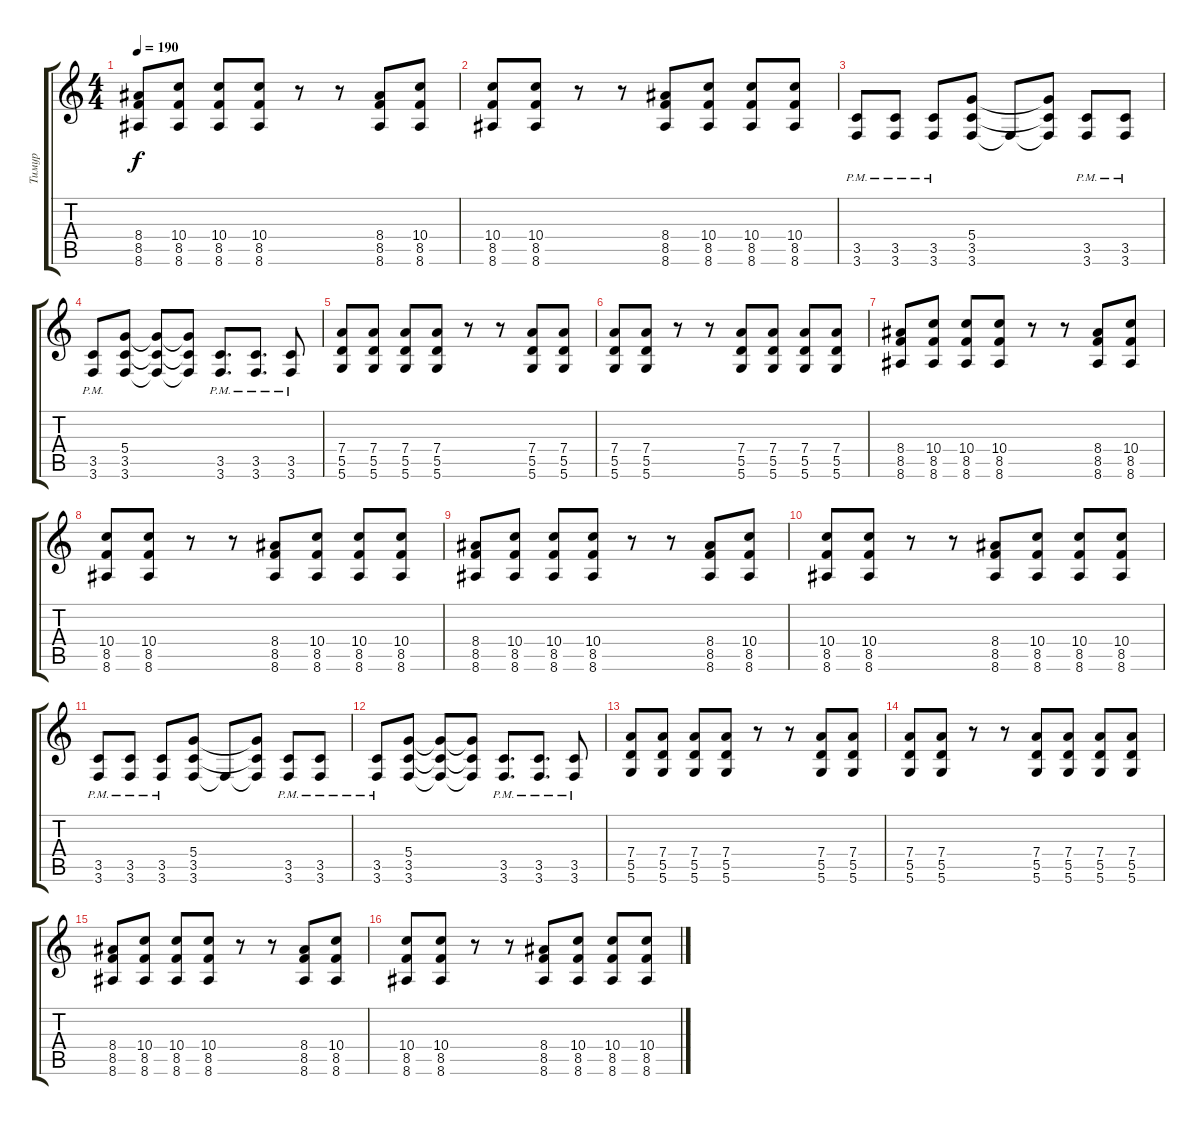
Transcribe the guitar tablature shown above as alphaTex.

\track ("Тимур" "Тимур") {instrument distortionguitar}
\staff {score tabs}
\tuning (E4 B3 G3 D3 A2 D2) {hide}
\ts (4 4)
\tempo 190
\clef g2
\ks c
(8.4 8.5 8.6).8{dy f} (10.4 8.5 8.6).8 (10.4 8.5 8.6).8 (10.4 8.5 8.6).8 r.8 r.8 (8.4 8.5 8.6).8 (10.4 8.5 8.6).8 |
(10.4 8.5 8.6).8 (10.4 8.5 8.6).8 r.8 r.8 (8.4 8.5 8.6).8 (10.4 8.5 8.6).8 (10.4 8.5 8.6).8 (10.4 8.5 8.6).8 |
(3.5{pm} 3.6{pm}).8 (3.5{pm} 3.6{pm}).8 (3.5{pm} 3.6{pm}).8 (5.4 3.5 3.6).8 3.6{t}.8 (5.4{t} 3.5{t} 3.6{t}).8 (3.5{pm} 3.6{pm}).8 (3.5{pm} 3.6{pm}).8 |
(3.5{pm} 3.6{pm}).8 (5.4 3.5 3.6).8 (5.4{t} 3.5{t} 3.6{t}).8 (5.4{t} 3.5{t} 3.6{t}).8 (3.5{pm} 3.6{pm}).8{d} (3.5{pm} 3.6{pm}).8{d} (3.5{pm} 3.6{pm}).8 |
(7.4 5.5 5.6).8 (7.4 5.5 5.6).8 (7.4 5.5 5.6).8 (7.4 5.5 5.6).8 r.8 r.8 (7.4 5.5 5.6).8 (7.4 5.5 5.6).8 |
(7.4 5.5 5.6).8 (7.4 5.5 5.6).8 r.8 r.8 (7.4 5.5 5.6).8 (7.4 5.5 5.6).8 (7.4 5.5 5.6).8 (7.4 5.5 5.6).8 |
(8.4 8.5 8.6).8 (10.4 8.5 8.6).8 (10.4 8.5 8.6).8 (10.4 8.5 8.6).8 r.8 r.8 (8.4 8.5 8.6).8 (10.4 8.5 8.6).8 |
(10.4 8.5 8.6).8 (10.4 8.5 8.6).8 r.8 r.8 (8.4 8.5 8.6).8 (10.4 8.5 8.6).8 (10.4 8.5 8.6).8 (10.4 8.5 8.6).8 |
(8.4 8.5 8.6).8 (10.4 8.5 8.6).8 (10.4 8.5 8.6).8 (10.4 8.5 8.6).8 r.8 r.8 (8.4 8.5 8.6).8 (10.4 8.5 8.6).8 |
(10.4 8.5 8.6).8 (10.4 8.5 8.6).8 r.8 r.8 (8.4 8.5 8.6).8 (10.4 8.5 8.6).8 (10.4 8.5 8.6).8 (10.4 8.5 8.6).8 |
(3.5{pm} 3.6{pm}).8 (3.5{pm} 3.6{pm}).8 (3.5{pm} 3.6{pm}).8 (5.4 3.5 3.6).8 3.6{t}.8 (5.4{t} 3.5{t} 3.6{t}).8 (3.5{pm} 3.6{pm}).8 (3.5{pm} 3.6{pm}).8 |
(3.5{pm} 3.6{pm}).8 (5.4 3.5 3.6).8 (5.4{t} 3.5{t} 3.6{t}).8 (5.4{t} 3.5{t} 3.6{t}).8 (3.5{pm} 3.6{pm}).8{d} (3.5{pm} 3.6{pm}).8{d} (3.5{pm} 3.6{pm}).8 |
(7.4 5.5 5.6).8 (7.4 5.5 5.6).8 (7.4 5.5 5.6).8 (7.4 5.5 5.6).8 r.8 r.8 (7.4 5.5 5.6).8 (7.4 5.5 5.6).8 |
(7.4 5.5 5.6).8 (7.4 5.5 5.6).8 r.8 r.8 (7.4 5.5 5.6).8 (7.4 5.5 5.6).8 (7.4 5.5 5.6).8 (7.4 5.5 5.6).8 |
(8.4 8.5 8.6).8 (10.4 8.5 8.6).8 (10.4 8.5 8.6).8 (10.4 8.5 8.6).8 r.8 r.8 (8.4 8.5 8.6).8 (10.4 8.5 8.6).8 |
(10.4 8.5 8.6).8 (10.4 8.5 8.6).8 r.8 r.8 (8.4 8.5 8.6).8 (10.4 8.5 8.6).8 (10.4 8.5 8.6).8 (10.4 8.5 8.6).8
